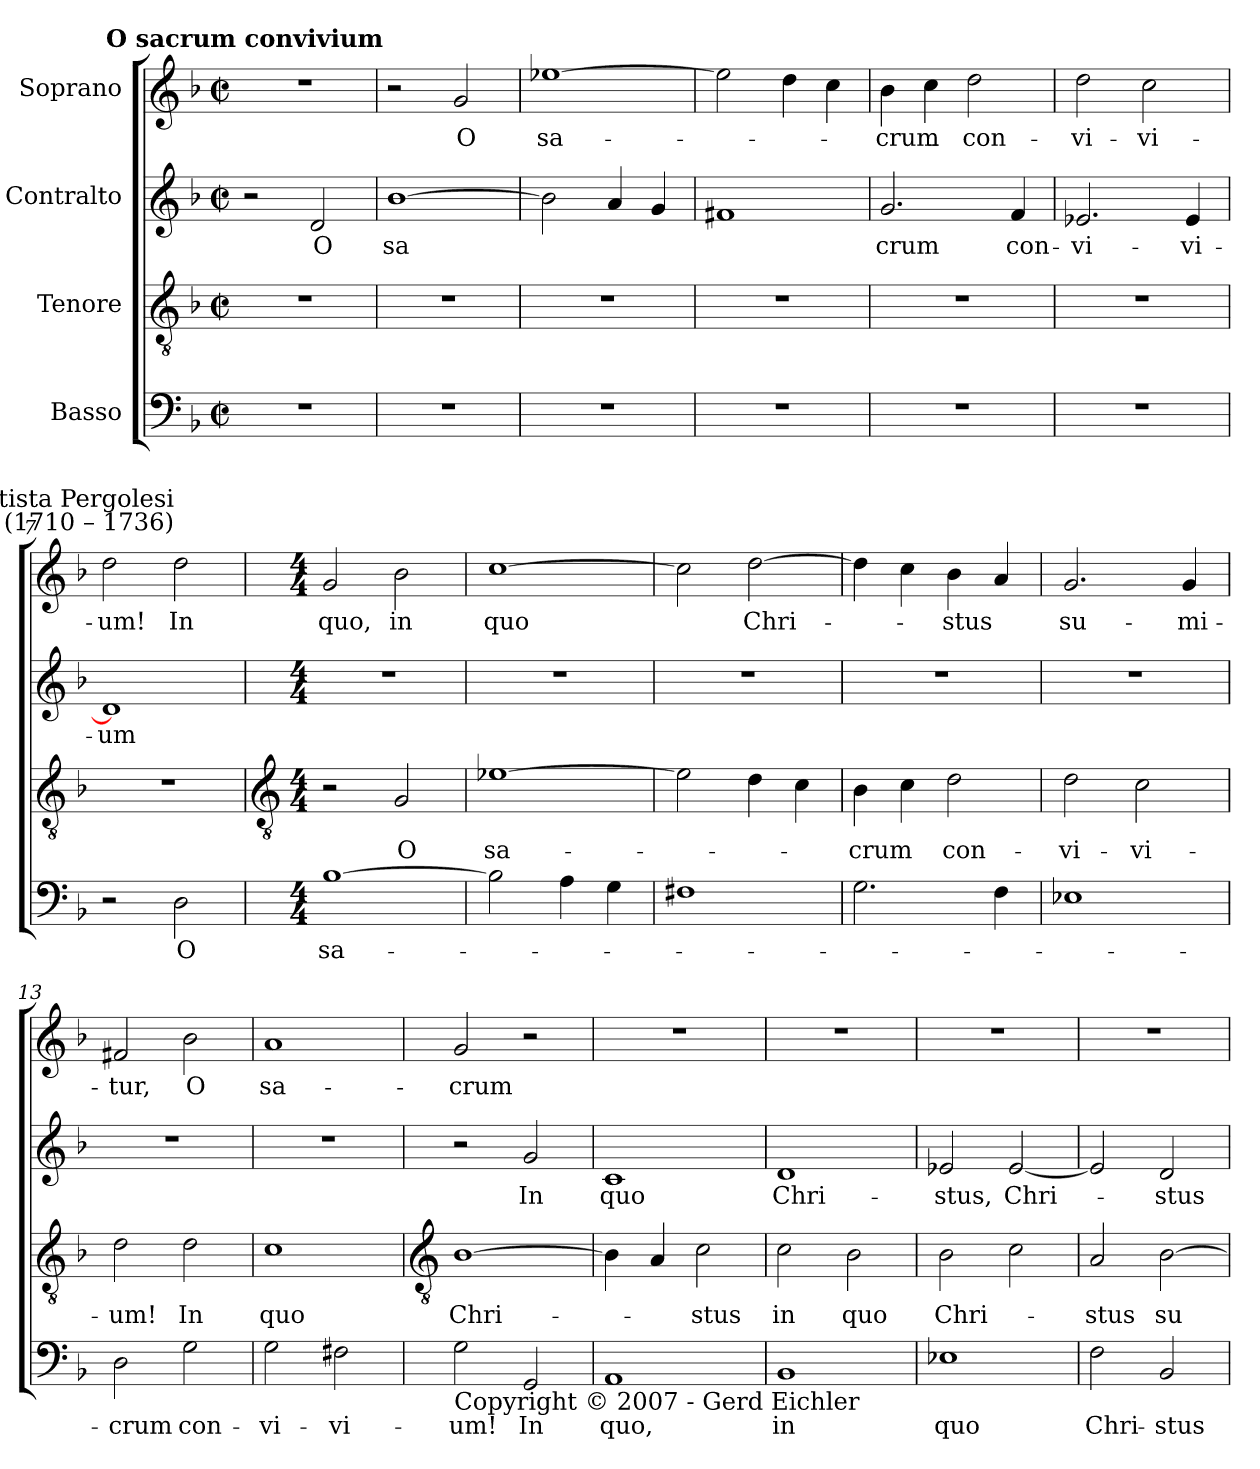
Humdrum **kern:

**kern	**text	**kern	**text	**kern	**text	**kern	**text
*part4	*part4	*part3	*part3	*part2	*part2	*part1	*part1
*staff4	*staff4	*staff3	*staff3	*staff2	*staff2	*staff1	*staff1
*I"Basso	*	*I"Tenore	*	*I"Contralto	*	*I"Soprano	*
*clefF4	*	*clefGv2	*	*clefG2	*	*clefG2	*
*k[b-]	*	*k[b-]	*	*k[b-]	*	*k[b-]	*
*F:	*	*F:	*	*F:	*	*F:	*
*M2/2	*	*M2/2	*	*M2/2	*	*M2/2	*
*met(c|)	*	*met(c|)	*	*met(c|)	*	*met(c|)	*
=1	=1	=1	=1	=1	=1	=1	=1
!	!	!	!	!	!	!LO:TX:a:B:cj:t=O sacrum convivium	!
1r	.	1r	.	2r	.	1r	.
!	!	!	!	!	!LO:LY:b	!	!
.	.	.	.	2d	O	.	.
=2	=2	=2	=2	=2	=2	=2	=2
!	!	!	!	!	!LO:LY:b	!	!
1r	.	1r	.	[1b-	sa	2r	.
!	!	!	!	!	!	!	!LO:LY:b
.	.	.	.	.	.	2g	O
=3	=3	=3	=3	=3	=3	=3	=3
!	!	!	!	!	!	!	!LO:LY:b
1r	.	1r	.	2b-]	.	[1ee-X	sa-
.	.	.	.	4a	.	.	.
.	.	.	.	4g	.	.	.
=4	=4	=4	=4	=4	=4	=4	=4
1r	.	1r	.	1f#X	.	2ee-]	.
.	.	.	.	.	.	4dd	.
.	.	.	.	.	.	4cc	.
=5	=5	=5	=5	=5	=5	=5	=5
!	!	!	!	!	!LO:LY:b	!	!LO:LY:b
1r	.	1r	.	2.g	crum	4b-	-crum_
.	.	.	.	.	.	4cc	.
!	!	!	!	!	!	!	!LO:LY:b
.	.	.	.	.	.	2dd	con-
!	!	!	!	!	!LO:LY:b	!	!
.	.	.	.	4f	con-	.	.
=6	=6	=6	=6	=6	=6	=6	=6
!	!	!	!	!	!LO:LY:b	!	!LO:LY:b
1r	.	1r	.	2.e-X	-vi-	2dd	-vi-
!	!	!	!	!	!	!	!LO:LY:b
.	.	.	.	.	.	2cc	-vi-
!	!	!	!	!	!LO:LY:b	!	!
.	.	.	.	4e-	-vi-	.	.
=7	=7	=7	=7	=7	=7	=7	=7
!	!	!	!	!	!LO:LY:b	!	!LO:LY:b
2r	.	1r	.	1d]	-um	2dd	-um!
!	!	!	!	!	!	!LO:TX:a:rj:t=Giovanni Battista Pergolesi\n(1710 – 1736)	!
!	!LO:LY:b	!	!	!	!	!	!LO:LY:b
2D	O	.	.	.	.	2dd	In
!!LO:LB:g=z
=8	=8	=8	=8	=8	=8	=8	=8
*	*	*clefGv2	*	*	*	*	*
*M4/4	*	*M4/4	*	*M4/4	*	*M4/4	*
!	!LO:LY:b	!	!	!	!	!	!LO:LY:b
[1B-	sa-	2r	.	1r	.	2g	quo,
!	!	!	!LO:LY:b	!	!	!	!LO:LY:b
.	.	2G	O	.	.	2b-	in
=9	=9	=9	=9	=9	=9	=9	=9
!	!	!	!LO:LY:b	!	!	!	!LO:LY:b
2B-]	.	[1e-X	sa-	1r	.	[1cc	quo
4A	.	.	.	.	.	.	.
4G	.	.	.	.	.	.	.
=10	=10	=10	=10	=10	=10	=10	=10
1F#X	.	2e-]	.	1r	.	2cc]	.
!	!	!	!	!	!	!	!LO:LY:b
.	.	4d	.	.	.	[2dd	Chri-
.	.	4c	.	.	.	.	.
=11	=11	=11	=11	=11	=11	=11	=11
!	!	!	!LO:LY:b	!	!	!	!
2.G	.	4B-	-crum	1r	.	4dd]	.
.	.	4c	.	.	.	4cc	.
!	!	!	!LO:LY:b	!	!	!	!LO:LY:b
.	.	2d	con-	.	.	4b-	-stus
4F	.	.	.	.	.	4a	.
=12	=12	=12	=12	=12	=12	=12	=12
!	!	!	!LO:LY:b	!	!	!	!LO:LY:b
1E-X	.	2d	-vi-	1r	.	2.g	su-
!	!	!	!LO:LY:b	!	!	!	!
.	.	2c	-vi-	.	.	.	.
!	!	!	!	!	!	!	!LO:LY:b
.	.	.	.	.	.	4g	-mi-
=13	=13	=13	=13	=13	=13	=13	=13
!	!LO:LY:b	!	!LO:LY:b	!	!	!	!LO:LY:b
2D	-crum	2d	-um!	1r	.	2f#X	-tur,
!	!LO:LY:b	!	!LO:LY:b	!	!	!	!LO:LY:b
2G	con-	2d	In	.	.	2b-	O
=14	=14	=14	=14	=14	=14	=14	=14
!	!LO:LY:b	!	!LO:LY:b	!	!	!	!LO:LY:b
2G	-vi-	1c	quo	1r	.	1a	sa-
!	!LO:LY:b	!	!	!	!	!	!
2F#X	-vi-	.	.	.	.	.	.
!!LO:LB:g=z
=15	=15	=15	=15	=15	=15	=15	=15
*	*	*clefGv2	*	*	*	*	*
!LO:TX:b:t=Copyright © 2007 - Gerd Eichler	!	!	!	!	!	!	!
!	!LO:LY:b	!	!LO:LY:b	!	!	!	!LO:LY:b
2G	-um!	[1B-	Chri-	2r	.	2g	-crum
!	!LO:LY:b	!	!	!	!LO:LY:b	!	!
2GG	In	.	.	2g	In	2r	.
=16	=16	=16	=16	=16	=16	=16	=16
!	!LO:LY:b	!	!	!	!LO:LY:b	!	!
1AA	quo,	4B-]	.	1c	quo	1r	.
.	.	4A	.	.	.	.	.
!	!	!	!LO:LY:b	!	!	!	!
.	.	2c	-stus	.	.	.	.
=17	=17	=17	=17	=17	=17	=17	=17
!	!LO:LY:b	!	!LO:LY:b	!	!LO:LY:b	!	!
1BB-	in	2c	in	1d	Chri-	1r	.
!	!	!	!LO:LY:b	!	!	!	!
.	.	2B-	quo	.	.	.	.
=18	=18	=18	=18	=18	=18	=18	=18
!	!LO:LY:b	!	!LO:LY:b	!	!LO:LY:b	!	!
1E-X	quo	2B-	Chri-	2e-X	-stus,	1r	.
!	!	!	!	!	!LO:LY:b	!	!
.	.	2c	.	[2e-	Chri-	.	.
=19	=19	=19	=19	=19	=19	=19	=19
!	!LO:LY:b	!	!LO:LY:b	!	!	!	!
2F	Chri-	2A	-stus	2e-]	.	1r	.
!	!LO:LY:b	!	!LO:LY:b	!	!LO:LY:b	!	!
2BB-	-stus	[2B-	su-	2d	-stus	.	.
=	=	=	=	=	=	=	=
*-	*-	*-	*-	*-	*-	*-	*-
